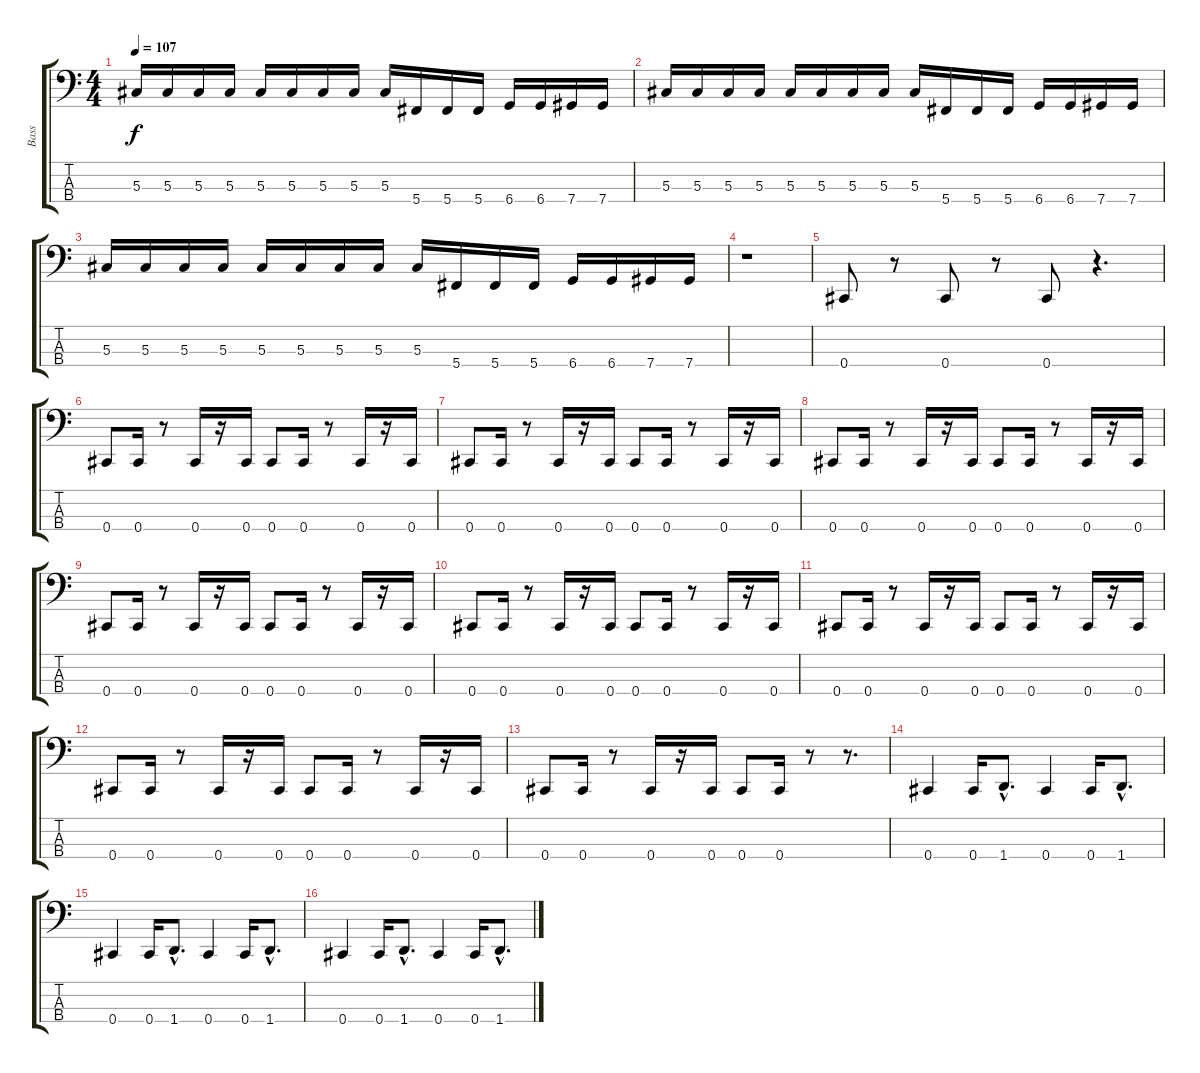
\track ("Bass" "Bass") {instrument electricbassfinger}
\staff {score tabs}
\tuning (Gb2 Db2 Ab1 Db1) {hide}
\ts (4 4)
\tempo 107
\clef f4
\ks c
5.3.16{dy f} 5.3.16 5.3.16 5.3.16 5.3.16 5.3.16 5.3.16 5.3.16 5.3.16 5.4.16 5.4.16 5.4.16 6.4.16 6.4.16 7.4.16 7.4.16 |
5.3.16 5.3.16 5.3.16 5.3.16 5.3.16 5.3.16 5.3.16 5.3.16 5.3.16 5.4.16 5.4.16 5.4.16 6.4.16 6.4.16 7.4.16 7.4.16 |
5.3.16 5.3.16 5.3.16 5.3.16 5.3.16 5.3.16 5.3.16 5.3.16 5.3.16 5.4.16 5.4.16 5.4.16 6.4.16 6.4.16 7.4.16 7.4.16 |
r.1 |
0.4.8 r.8 0.4.8 r.8 0.4.8 r.4{d} |
0.4.8 0.4.16 r.8 0.4.16 r.16 0.4.16 0.4.8 0.4.16 r.8 0.4.16 r.16 0.4.16 |
0.4.8 0.4.16 r.8 0.4.16 r.16 0.4.16 0.4.8 0.4.16 r.8 0.4.16 r.16 0.4.16 |
0.4.8 0.4.16 r.8 0.4.16 r.16 0.4.16 0.4.8 0.4.16 r.8 0.4.16 r.16 0.4.16 |
0.4.8 0.4.16 r.8 0.4.16 r.16 0.4.16 0.4.8 0.4.16 r.8 0.4.16 r.16 0.4.16 |
0.4.8 0.4.16 r.8 0.4.16 r.16 0.4.16 0.4.8 0.4.16 r.8 0.4.16 r.16 0.4.16 |
0.4.8 0.4.16 r.8 0.4.16 r.16 0.4.16 0.4.8 0.4.16 r.8 0.4.16 r.16 0.4.16 |
0.4.8 0.4.16 r.8 0.4.16 r.16 0.4.16 0.4.8 0.4.16 r.8 0.4.16 r.16 0.4.16 |
0.4.8 0.4.16 r.8 0.4.16 r.16 0.4.16 0.4.8 0.4.16 r.8 r.8{d} |
0.4.4 0.4.16 1.4{hac}.8{d} 0.4.4 0.4.16 1.4{hac}.8{d} |
0.4.4 0.4.16 1.4{hac}.8{d} 0.4.4 0.4.16 1.4{hac}.8{d} |
0.4.4 0.4.16 1.4{hac}.8{d} 0.4.4 0.4.16 1.4{hac}.8{d}
